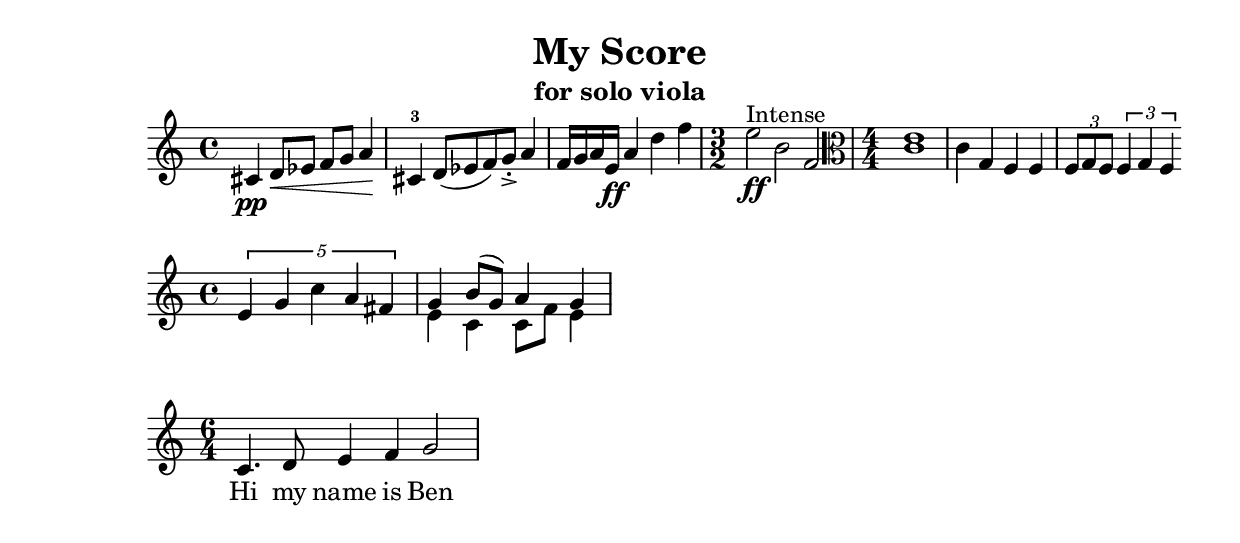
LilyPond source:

\version "2.18.2"

% this is my first score

\header {
  title = "My Score"
  subtitle = "for solo viola"
}

% use s/f instead if is/es for sharp/flat
\language "english"

ives = { c4 g f f }

\relative c'
{
  % crecsendo spanner "\<" (goes to next dynamic or termination "\!" )
  cs4\pp d8\< ef f g a4 \!
  % force bars with "[ ]"
  % stacatto "-."
  % accent "->"
  % add a fingering "-3"
  cs,4-3 d8([ ef f) g-.->] a4
  % add dynamic
  f16 g a e\ff a4 d f
  \time 3/2
  % markup text after "^"
  e2 ^"Intense" \ff b f
  \clef alto
  \numericTimeSignature \time 4/4
  % chord (duration outside of "< >"
  < c e> 1
  \ives | 
  \tuplet 3/2 { f8 g f } \tuplet 3/2 { f4 g f }
 }

% combine voices with angle brackets and separated them using
% 2 backslashes
% << { ... } \\ { ... } >>

\relative c'
{
  \tuplet 5/4 { e4 g c a fs }
       % Voice 1              % Voice 2
  << { g4 b8( g) a4 g } \\ { e4 c c8 f e4 } >> |
}

% use \addlyrics keyword
% use << ... >> to indicate music and lyrics occur at the same time
<<
\relative c'
{ \time 6/4
  c4. d8 e4 f g2 }

\addlyrics { Hi my name is Ben }
>>